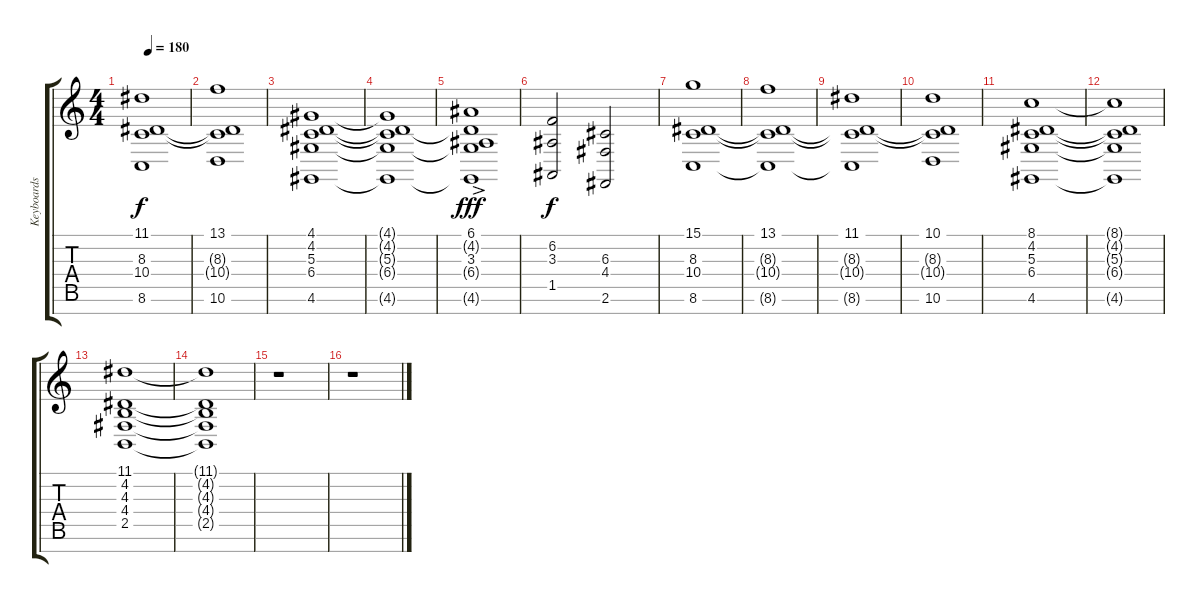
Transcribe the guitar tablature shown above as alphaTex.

\track ("Keyboards 4" "Keyboards ") {instrument stringensemble1}
\staff {score tabs}
\tuning (E4 B3 G3 D3 A2 E2 B1) {hide}
\ts (4 4)
\tempo 180
\clef g2
\ks c
(11.1 8.3{t} 10.4{t} 8.6{t}).1{dy f} |
(13.1 8.3{t} 10.4{t} 10.6).1 |
(4.1 4.2 5.3 6.4 4.6).1 |
(4.1{t} 4.2{t} 5.3{t} 6.4{t} 4.6{t}).1 |
(6.1 4.2{t} 3.3{ac} 6.4{t} 4.6{t}).1{dy fff} |
(6.2 3.3 1.5).2{dy f} (6.3 4.4 2.6).2 |
(15.1 8.3 10.4 8.6).1 |
(13.1 8.3{t} 10.4{t} 8.6{t}).1 |
(11.1 8.3{t} 10.4{t} 8.6{t}).1 |
(10.1 8.3{t} 10.4{t} 10.6).1 |
(8.1 4.2 5.3 6.4 4.6).1 |
(8.1{t} 4.2{t} 5.3{t} 6.4{t} 4.6{t}).1 |
(11.1 4.2 4.3 4.4 2.5).1 |
(11.1{t} 4.2{t} 4.3{t} 4.4{t} 2.5{t}).1 |
r.1 |
r.1
